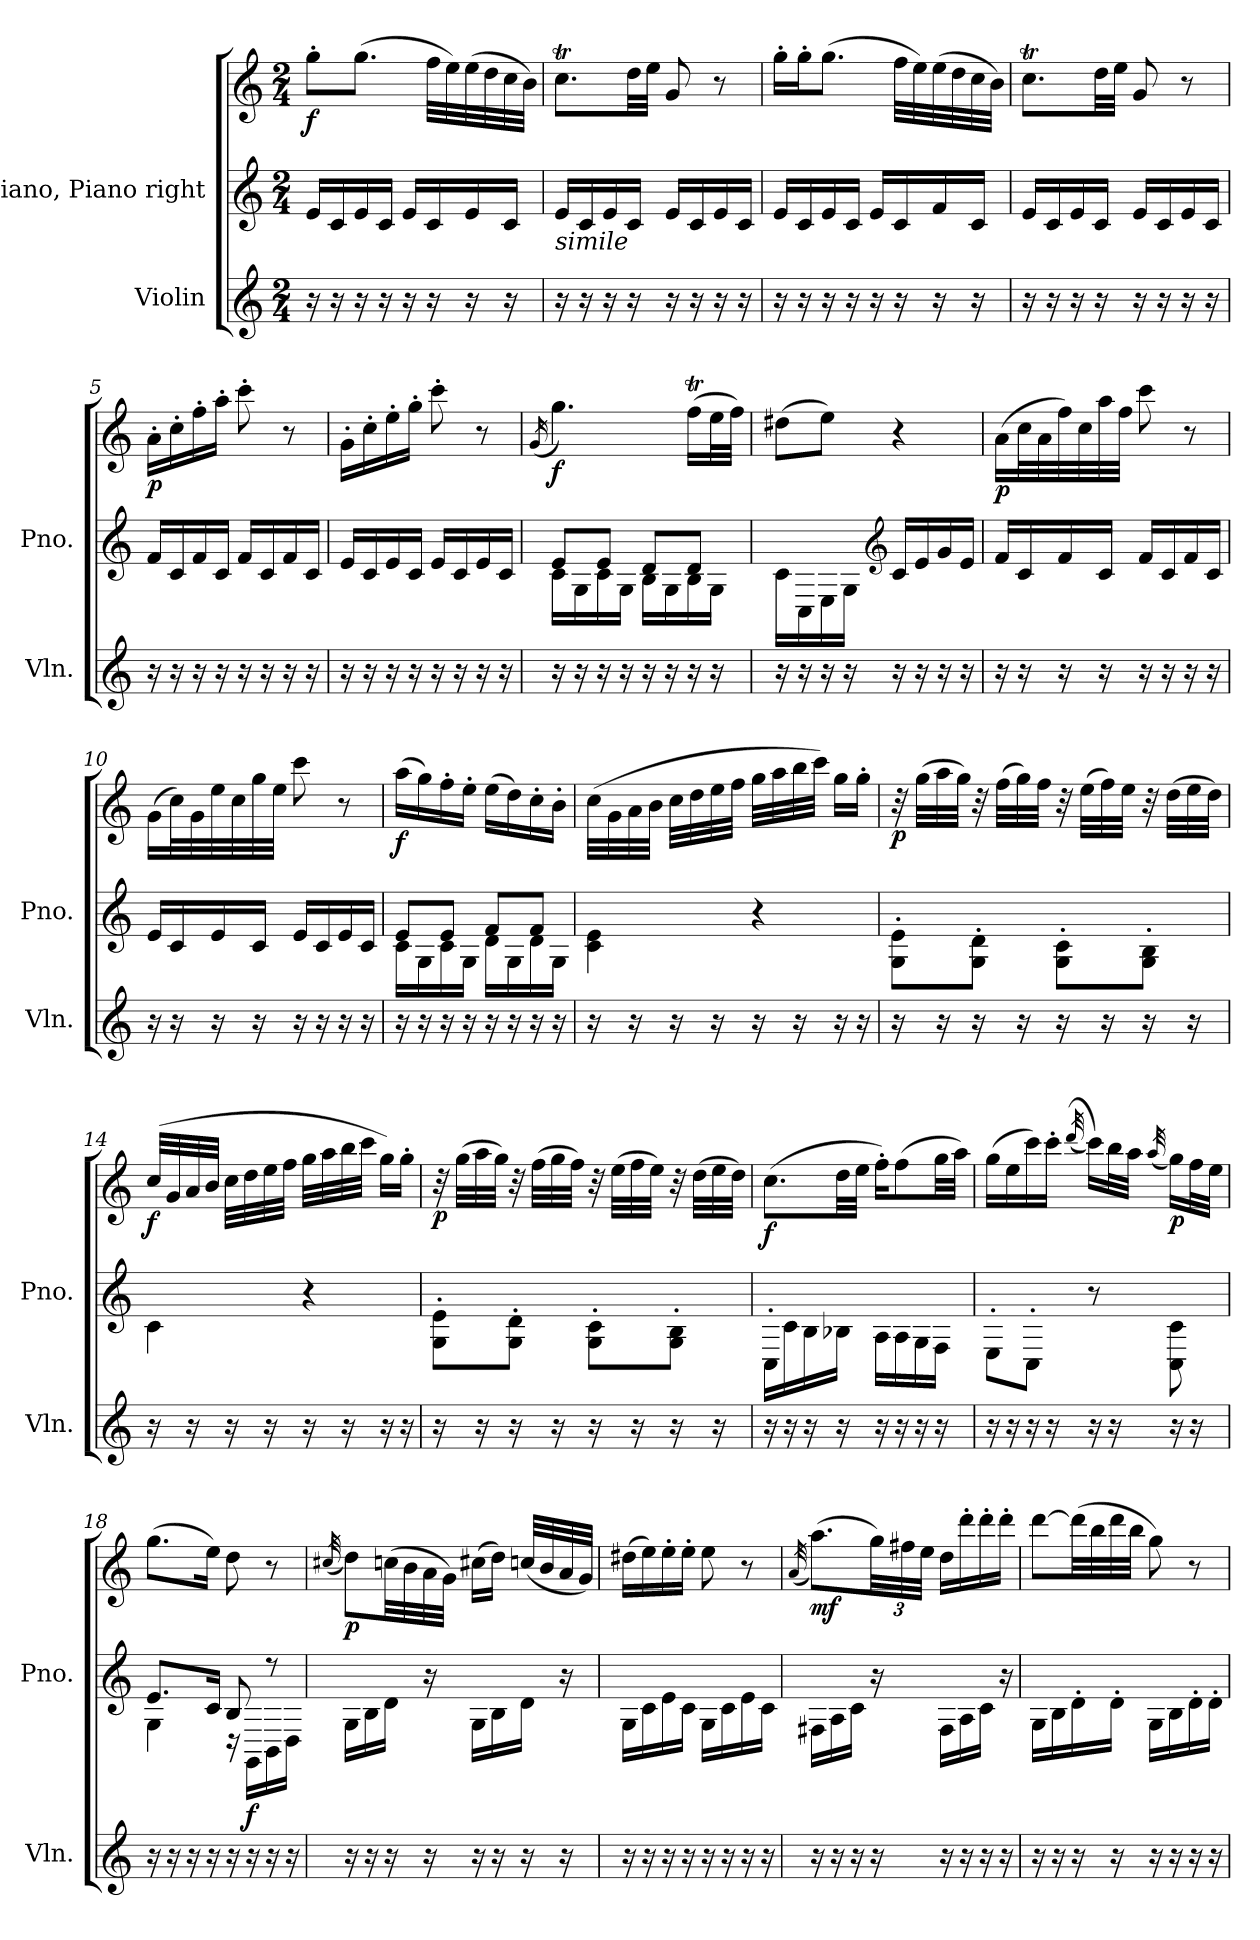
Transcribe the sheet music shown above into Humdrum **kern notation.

**kern	**kern	**kern	**dynam
*part2	*part1	*part1	*part1
*staff3	*staff2	*staff1	*staff1/2
*I"Violin	*I"Piano, Piano right	*	*
*I'Vln.	*I'Pno.	*	*
*clefG2	*clefG2	*clefG2	*
*k[]	*k[]	*k[]	*
*M2/4	*M2/4	*M2/4	*
=1	=1	=1	=1
!	!	!	!LO:DY:b
16r	16e/LL	8gg'\L	f
16r	16c/	.	.
16r	16e/	(>8.gg\J	.
16r	16c/JJ	.	.
16r	16e/LL	.	.
16r	16c/	32ff\LLL	.
.	.	32ee\)	.
16r	16e/	(>32ee\	.
.	.	32dd\	.
16r	16c/JJ	32cc\	.
.	.	32b\JJJ)	.
=2	=2	=2	=2
!	!LO:TX:b:i:t=simile	!	!
16r	16e/LL	8.ccT\L	.
16r	16c/	.	.
16r	16e/	.	.
16r	16c/JJ	32dd\LL	.
.	.	32ee\JJJ	.
16r	16e/LL	8g/	.
16r	16c/	.	.
16r	16e/	8r	.
16r	16c/JJ	.	.
=3	=3	=3	=3
16r	16e/LL	16gg'\LL	.
16r	16c/	16gg'\J	.
16r	16e/	(>8.gg\J	.
16r	16c/JJ	.	.
16r	16e/LL	.	.
16r	16c/	32ff\LLL	.
.	.	32ee\)	.
16r	16f/	(>32ee\	.
.	.	32dd\	.
16r	16c/JJ	32cc\	.
.	.	32b\JJJ)	.
=4	=4	=4	=4
16r	16e/LL	8.ccT\L	.
16r	16c/	.	.
16r	16e/	.	.
16r	16c/JJ	32dd\LL	.
.	.	32ee\JJJ	.
16r	16e/LL	8g/	.
16r	16c/	.	.
16r	16e/	8r	.
16r	16c/JJ	.	.
!!LO:LB:g=z
=5	=5	=5	=5
!	!	!	!LO:DY:b
16r	16f/LL	16a'\LL	p
16r	16c/	16cc'\	.
16r	16f/	16ff'\	.
16r	16c/JJ	16aa'\JJ	.
16r	16f/LL	8ccc'\	.
16r	16c/	.	.
16r	16f/	8r	.
16r	16c/JJ	.	.
=6	=6	=6	=6
16r	16e/LL	16g'\LL	.
16r	16c/	16cc'\	.
16r	16e/	16ee'\	.
16r	16c/JJ	16gg'\JJ	.
16r	16e/LL	8ccc'\	.
16r	16c/	.	.
16r	16e/	8r	.
16r	16c/JJ	.	.
=7	=7	=7	=7
.	.	(<16qg/	.
*	*^	*	*
!	!	!	!	!LO:DY:b
16r	8e/L	16c\LL	4.gg\)	f
16r	.	16G\	.	.
16r	8e/J	16c\	.	.
16r	.	16G\JJ	.	.
16r	8d/L	16B\LL	.	.
16r	.	16G\	.	.
16r	8d/J	16B\	(>16ffT\LL	.
16r	.	16G\JJ	32ee\L	.
.	.	.	32ff\JJJ)	.
*	*v	*v	*	*
=8	=8	=8	=8
16r	16c\LL	(>8dd#X\L	.
16r	16C\	.	.
16r	16E\	8ee\J)	.
16r	16G\JJ	.	.
*	*clefG2	*	*
16r	16c/LL	4r	.
16r	16e/	.	.
16r	16g/	.	.
16r	16e/JJ	.	.
!!LO:LB:g=z
=9	=9	=9	=9
!	!	!	!LO:DY:b
16r	16f/LL	(>16a\LL	p
16r	16c/	32cc\L	.
.	.	32a\	.
16r	16f/	32ff\)	.
.	.	32cc\	.
16r	16c/JJ	32aa\	.
.	.	32ff\JJJ	.
16r	16f/LL	8ccc\	.
16r	16c/	.	.
16r	16f/	8r	.
16r	16c/JJ	.	.
=10	=10	=10	=10
16r	16e/LL	(>16g\LL	.
16r	16c/	32cc\L)	.
.	.	32g\	.
16r	16e/	32ee\	.
.	.	32cc\	.
16r	16c/JJ	32gg\	.
.	.	32ee\JJJ	.
16r	16e/LL	8ccc\	.
16r	16c/	.	.
16r	16e/	8r	.
16r	16c/JJ	.	.
=11	=11	=11	=11
*	*^	*	*
!	!	!	!	!LO:DY:b
16r	8e/L	16c\LL	(>16aa\LL	f
16r	.	16G\	16gg\)	.
16r	8e/J	16c\	16ff'\	.
16r	.	16G\JJ	16ee'\JJ	.
16r	8f/L	16d\LL	(>16ee\LL	.
16r	.	16G\	16dd\)	.
16r	8f/J	16d\	16cc'\	.
16r	.	16G\JJ	16b'\JJ	.
*	*v	*v	*	*
=12	=12	=12	=12
16r	4c\ 4e\	(>32cc\LLL	.
.	.	32g\	.
16r	.	32a\	.
.	.	32b\JJJ	.
16r	.	32cc\LLL	.
.	.	32dd\	.
16r	.	32ee\	.
.	.	32ff\JJJ	.
16r	4r	32gg\LLL	.
.	.	32aa\	.
16r	.	32bb\	.
.	.	32ccc\JJJ)	.
16r	.	16gg\LL	.
16r	.	16gg'\JJ	.
!!LO:PB:g=z
=13	=13	=13	=13
!	!	!	!LO:DY:b
16r	8G\' 8e\'L	32r	p
.	.	(>32gg\LLL	.
16r	.	32aa\	.
.	.	32gg\JJJ)	.
16r	8G\' 8d\'J	32r	.
.	.	(>32ff\LLL	.
16r	.	32gg\)	.
.	.	32ff\JJJ	.
16r	8G\' 8c\'L	32r	.
.	.	(>32ee\LLL	.
16r	.	32ff\)	.
.	.	32ee\JJJ	.
16r	8G\' 8B\'J	32r	.
.	.	(>32dd\LLL	.
16r	.	32ee\	.
.	.	32dd\JJJ)	.
=14	=14	=14	=14
!	!	!	!LO:DY:b
16r	4c\	(>32cc/LLL	f
.	.	32g/	.
16r	.	32a/	.
.	.	32b/JJJ	.
16r	.	32cc\LLL	.
.	.	32dd\	.
16r	.	32ee\	.
.	.	32ff\JJJ	.
16r	4r	32gg\LLL	.
.	.	32aa\	.
16r	.	32bb\	.
.	.	32ccc\JJJ	.
16r	.	16gg\LL)	.
16r	.	16gg'\JJ	.
=15	=15	=15	=15
!	!	!	!LO:DY:b
16r	8G\' 8e\'L	32r	p
.	.	(>32gg\LLL	.
16r	.	32aa\	.
.	.	32gg\JJJ)	.
16r	8G\' 8d\'J	32r	.
.	.	(>32ff\LLL	.
16r	.	32gg\	.
.	.	32ff\JJJ)	.
16r	8G\' 8c\'L	32r	.
.	.	(>32ee\LLL	.
16r	.	32ff\	.
.	.	32ee\JJJ)	.
16r	8G\' 8B\'J	32r	.
.	.	(>32dd\LLL	.
16r	.	32ee\	.
.	.	32dd\JJJ)	.
!!LO:LB:g=z
=16	=16	=16	=16
!	!	!	!LO:DY:b
16r	16C'\LL	(>8.cc\L	f
16r	16c\	.	.
16r	16B\	.	.
16r	16B-X\JJ	32dd\LL	.
.	.	32ee\JJJ	.
16r	16A\LL	16ff'\KL)	.
16r	16A\	(>8ff\	.
16r	16G\	.	.
16r	16F\JJ	32gg\LL	.
.	.	32aa\JJJ)	.
=17	=17	=17	=17
16r	8E'\L	(>16gg\LL	.
16r	.	16ee\	.
16r	8C'\J	16ccc\)	.
16r	.	16ccc'\JJ	.
.	.	(<(<32qddd/	.
16r	8r	16ccc\LL))	.
16r	.	32bb\L	.
.	.	32aa\JJJ	.
.	.	(<32qaa/	.
!	!	!	!LO:DY:b
16r	8C\ 8c\	16gg\LL)	p
16r	.	32ff\L	.
.	.	32ee\JJJ	.
=18	=18	=18	=18
*	*^	*	*
16r	8.e/L	4G\	(>8.gg\L	.
16r	.	.	.	.
16r	.	.	.	.
16r	16c/Jk	.	16ee\Jk)	.
16r	8B/	16r	8dd\	.
!	!	!	!	!LO:DY:b=2
16r	.	16GG\LL	.	f
16r	8r	16BB\	8r	.
16r	.	16D\JJ	.	.
*	*v	*v	*	*
!!LO:LB:g=z
=19	=19	=19	=19
.	.	(<32qcc#X/	.
!	!	!	!LO:DY:b
16r	16G\LL	8dd\L)	p
16r	16B\	.	.
16r	16d\JJ	(>32ccn\LL	.
.	.	32b\	.
16r	16r	32a\	.
.	.	32g\JJJ)	.
16r	16G\LL	(>16cc#X\LL	.
16r	16B\	16dd\JJ)	.
16r	16d\JJ	(<32ccn/LLL	.
.	.	32b/	.
16r	16r	32a/	.
.	.	32g/JJJ)	.
=20	=20	=20	=20
16r	16G\LL	(>16dd#X\LL	.
16r	16c\	16ee\)	.
16r	16e\	16ee'\	.
16r	16c\JJ	16ee'\JJ	.
16r	16G\LL	8ee\	.
16r	16c\	.	.
16r	16e\	8r	.
16r	16c\JJ	.	.
=21	=21	=21	=21
.	.	(<32qa/	.
!	!	!	!LO:DY:b
16r	16F#X\LL	(>8.aa\L)	mf
16r	16A\	.	.
16r	16c\JJ	.	.
*	*	*Xbrackettup	*
16r	16r	48gg\LL)	.
.	.	48ff#X\	.
.	.	48ee\JJJ	.
16r	16F#\LL	16dd\LL	.
16r	16A\	16ddd'\	.
16r	16c\JJ	16ddd'\	.
16r	16r	16ddd'\JJ	.
=22	=22	=22	=22
16r	16G\LL	[8ddd\L	.
16r	16B\	.	.
16r	16d'\	(>32ddd\LL]	.
.	.	32bb\	.
16r	16d'\JJ	32ddd\	.
.	.	32bb\JJJ	.
16r	16G\LL	8gg\)	.
16r	16B\	.	.
16r	16d'\	8r	.
16r	16d'\JJ	.	.
=	=	=	=
*-	*-	*-	*-
